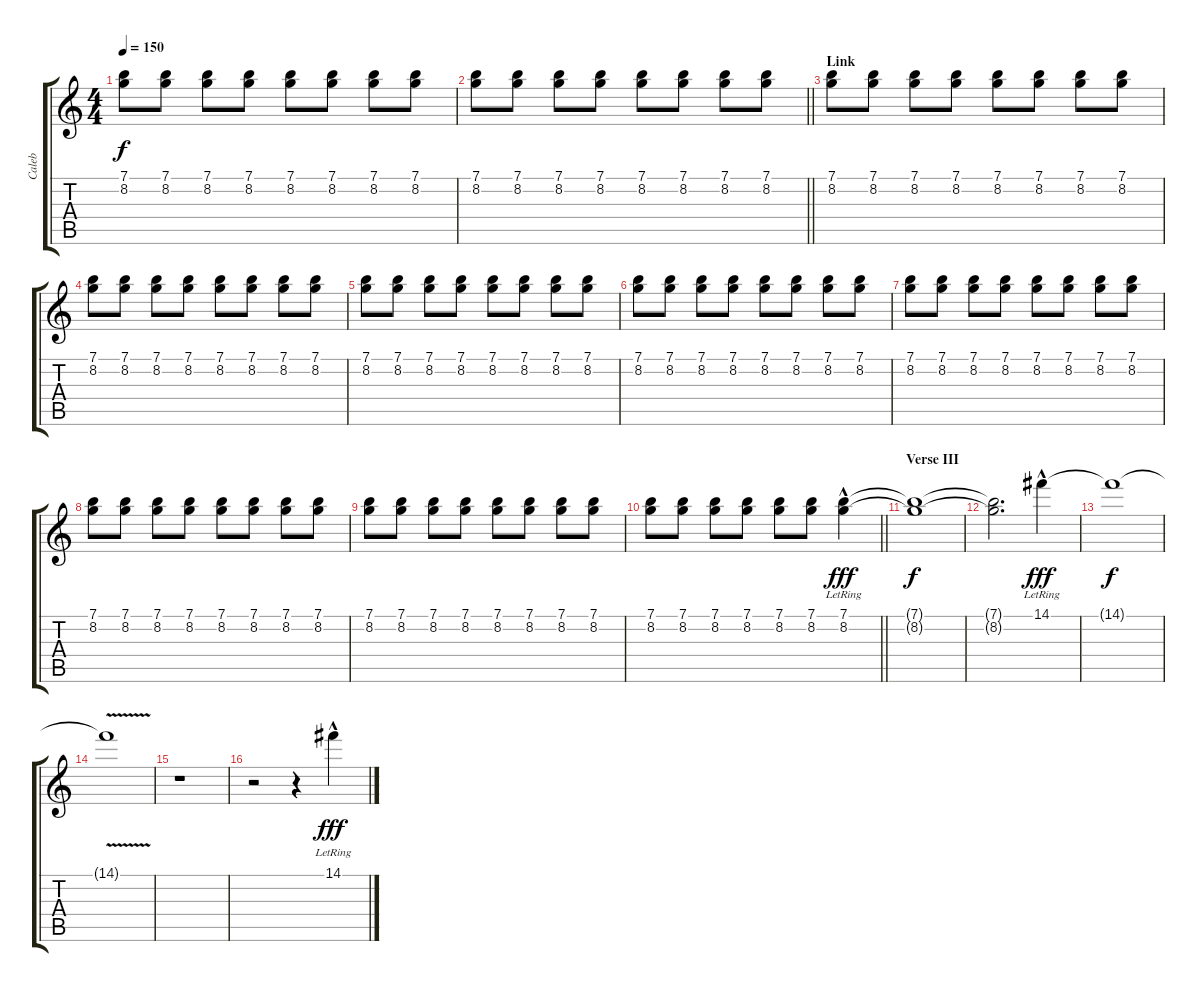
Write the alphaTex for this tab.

\track ("Caleb" "Caleb") {instrument overdrivenguitar}
\staff {score tabs}
\tuning (E4 B3 G3 D3 A2 E2) {hide}
\ts (4 4)
\tempo 150
\clef g2
\ks c
(7.1 8.2).8{dy f} (7.1 8.2).8 (7.1 8.2).8 (7.1 8.2).8 (7.1 8.2).8 (7.1 8.2).8 (7.1 8.2).8 (7.1 8.2).8 |
\barLineRight lightlight
(7.1 8.2).8 (7.1 8.2).8 (7.1 8.2).8 (7.1 8.2).8 (7.1 8.2).8 (7.1 8.2).8 (7.1 8.2).8 (7.1 8.2).8 |
\section ("" "Link")
(7.1 8.2).8 (7.1 8.2).8 (7.1 8.2).8 (7.1 8.2).8 (7.1 8.2).8 (7.1 8.2).8 (7.1 8.2).8 (7.1 8.2).8 |
(7.1 8.2).8 (7.1 8.2).8 (7.1 8.2).8 (7.1 8.2).8 (7.1 8.2).8 (7.1 8.2).8 (7.1 8.2).8 (7.1 8.2).8 |
(7.1 8.2).8 (7.1 8.2).8 (7.1 8.2).8 (7.1 8.2).8 (7.1 8.2).8 (7.1 8.2).8 (7.1 8.2).8 (7.1 8.2).8 |
(7.1 8.2).8 (7.1 8.2).8 (7.1 8.2).8 (7.1 8.2).8 (7.1 8.2).8 (7.1 8.2).8 (7.1 8.2).8 (7.1 8.2).8 |
(7.1 8.2).8 (7.1 8.2).8 (7.1 8.2).8 (7.1 8.2).8 (7.1 8.2).8 (7.1 8.2).8 (7.1 8.2).8 (7.1 8.2).8 |
(7.1 8.2).8 (7.1 8.2).8 (7.1 8.2).8 (7.1 8.2).8 (7.1 8.2).8 (7.1 8.2).8 (7.1 8.2).8 (7.1 8.2).8 |
(7.1 8.2).8 (7.1 8.2).8 (7.1 8.2).8 (7.1 8.2).8 (7.1 8.2).8 (7.1 8.2).8 (7.1 8.2).8 (7.1 8.2).8 |
\barLineRight lightlight
(7.1 8.2).8 (7.1 8.2).8 (7.1 8.2).8 (7.1 8.2).8 (7.1 8.2).8 (7.1 8.2).8 (7.1{hac lr} 8.2{hac lr}).4{dy fff} |
\section ("" "Verse III")
(7.1{t} 8.2{t}).1{dy f} |
(7.1{t} 8.2{t}).2{d} 14.1{hac lr}.4{dy fff volume 16 balance 13} |
14.1{t}.1{dy f} |
14.1{v t}.1 |
r.1 |
r.2 r.4 14.1{hac lr}.4{dy fff}
